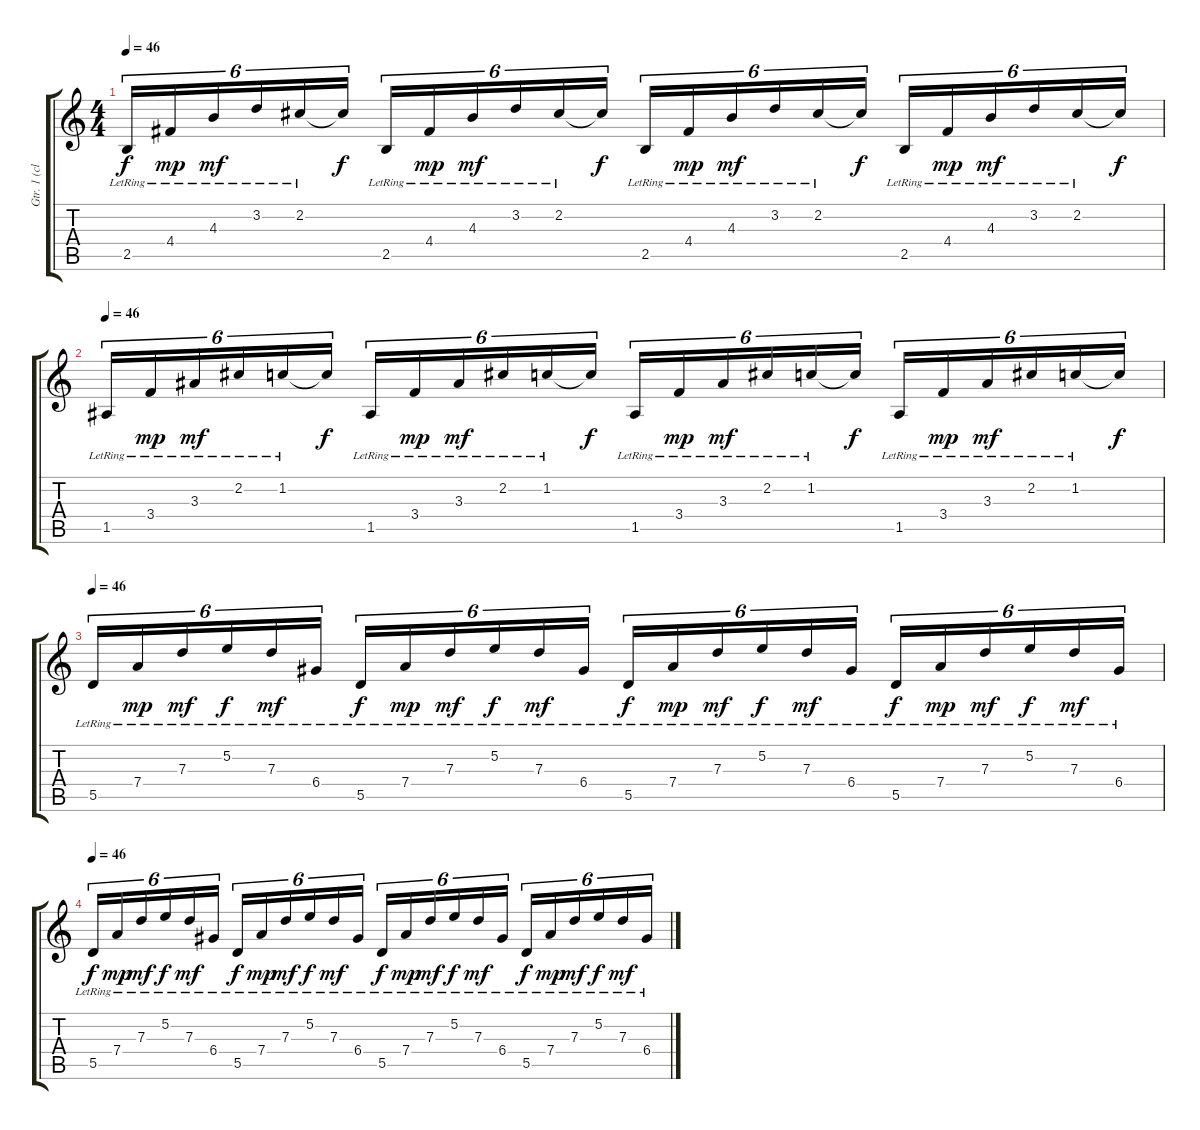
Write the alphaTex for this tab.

\track ("Gtr. 1 (clean)" "Gtr. 1 (cl") {instrument electricguitarjazz}
\staff {score tabs}
\tuning (E4 B3 G3 D3 A2 E2) {hide}
\ts (4 4)
\tempo 46
\clef g2
\ks c
2.5{lr}.16{tu (6 4) dy f} 4.4{lr}.16{tu (6 4) dy mp} 4.3{lr}.16{tu (6 4) dy mf} 3.2{lr}.16{tu (6 4)} 2.2{lr}.16{tu (6 4)} 2.2{t}.16{tu (6 4) dy f} 2.5{lr}.16{tu (6 4)} 4.4{lr}.16{tu (6 4) dy mp} 4.3{lr}.16{tu (6 4) dy mf} 3.2{lr}.16{tu (6 4)} 2.2{lr}.16{tu (6 4)} 2.2{t}.16{tu (6 4) dy f} 2.5{lr}.16{tu (6 4)} 4.4{lr}.16{tu (6 4) dy mp} 4.3{lr}.16{tu (6 4) dy mf} 3.2{lr}.16{tu (6 4)} 2.2{lr}.16{tu (6 4)} 2.2{t}.16{tu (6 4) dy f} 2.5{lr}.16{tu (6 4)} 4.4{lr}.16{tu (6 4) dy mp} 4.3{lr}.16{tu (6 4) dy mf} 3.2{lr}.16{tu (6 4)} 2.2{lr}.16{tu (6 4)} 2.2{t}.16{tu (6 4) dy f} |
\tempo 46
1.5{lr}.16{tu (6 4)} 3.4{lr}.16{tu (6 4) dy mp} 3.3{lr}.16{tu (6 4) dy mf} 2.2{lr}.16{tu (6 4)} 1.2{lr}.16{tu (6 4)} 1.2{t}.16{tu (6 4) dy f} 1.5{lr}.16{tu (6 4)} 3.4{lr}.16{tu (6 4) dy mp} 3.3{lr}.16{tu (6 4) dy mf} 2.2{lr}.16{tu (6 4)} 1.2{lr}.16{tu (6 4)} 1.2{t}.16{tu (6 4) dy f} 1.5{lr}.16{tu (6 4)} 3.4{lr}.16{tu (6 4) dy mp} 3.3{lr}.16{tu (6 4) dy mf} 2.2{lr}.16{tu (6 4)} 1.2{lr}.16{tu (6 4)} 1.2{t}.16{tu (6 4) dy f} 1.5{lr}.16{tu (6 4)} 3.4{lr}.16{tu (6 4) dy mp} 3.3{lr}.16{tu (6 4) dy mf} 2.2{lr}.16{tu (6 4)} 1.2{lr}.16{tu (6 4)} 1.2{t}.16{tu (6 4) dy f} |
\tempo 46
5.5{lr}.16{tu (6 4)} 7.4{lr}.16{tu (6 4) dy mp} 7.3{lr}.16{tu (6 4) dy mf} 5.2{lr}.16{tu (6 4) dy f} 7.3{lr}.16{tu (6 4) dy mf} 6.4{lr}.16{tu (6 4)} 5.5{lr}.16{tu (6 4) dy f} 7.4{lr}.16{tu (6 4) dy mp} 7.3{lr}.16{tu (6 4) dy mf} 5.2{lr}.16{tu (6 4) dy f} 7.3{lr}.16{tu (6 4) dy mf} 6.4{lr}.16{tu (6 4)} 5.5{lr}.16{tu (6 4) dy f} 7.4{lr}.16{tu (6 4) dy mp} 7.3{lr}.16{tu (6 4) dy mf} 5.2{lr}.16{tu (6 4) dy f} 7.3{lr}.16{tu (6 4) dy mf} 6.4{lr}.16{tu (6 4)} 5.5{lr}.16{tu (6 4) dy f} 7.4{lr}.16{tu (6 4) dy mp} 7.3{lr}.16{tu (6 4) dy mf} 5.2{lr}.16{tu (6 4) dy f} 7.3{lr}.16{tu (6 4) dy mf} 6.4{lr}.16{tu (6 4)} |
\tempo 46
5.5{lr}.16{tu (6 4) dy f} 7.4{lr}.16{tu (6 4) dy mp} 7.3{lr}.16{tu (6 4) dy mf} 5.2{lr}.16{tu (6 4) dy f} 7.3{lr}.16{tu (6 4) dy mf} 6.4{lr}.16{tu (6 4)} 5.5{lr}.16{tu (6 4) dy f} 7.4{lr}.16{tu (6 4) dy mp} 7.3{lr}.16{tu (6 4) dy mf} 5.2{lr}.16{tu (6 4) dy f} 7.3{lr}.16{tu (6 4) dy mf} 6.4{lr}.16{tu (6 4)} 5.5{lr}.16{tu (6 4) dy f} 7.4{lr}.16{tu (6 4) dy mp} 7.3{lr}.16{tu (6 4) dy mf} 5.2{lr}.16{tu (6 4) dy f} 7.3{lr}.16{tu (6 4) dy mf} 6.4{lr}.16{tu (6 4)} 5.5{lr}.16{tu (6 4) dy f} 7.4{lr}.16{tu (6 4) dy mp} 7.3{lr}.16{tu (6 4) dy mf} 5.2{lr}.16{tu (6 4) dy f} 7.3{lr}.16{tu (6 4) dy mf} 6.4{lr}.16{tu (6 4)}
